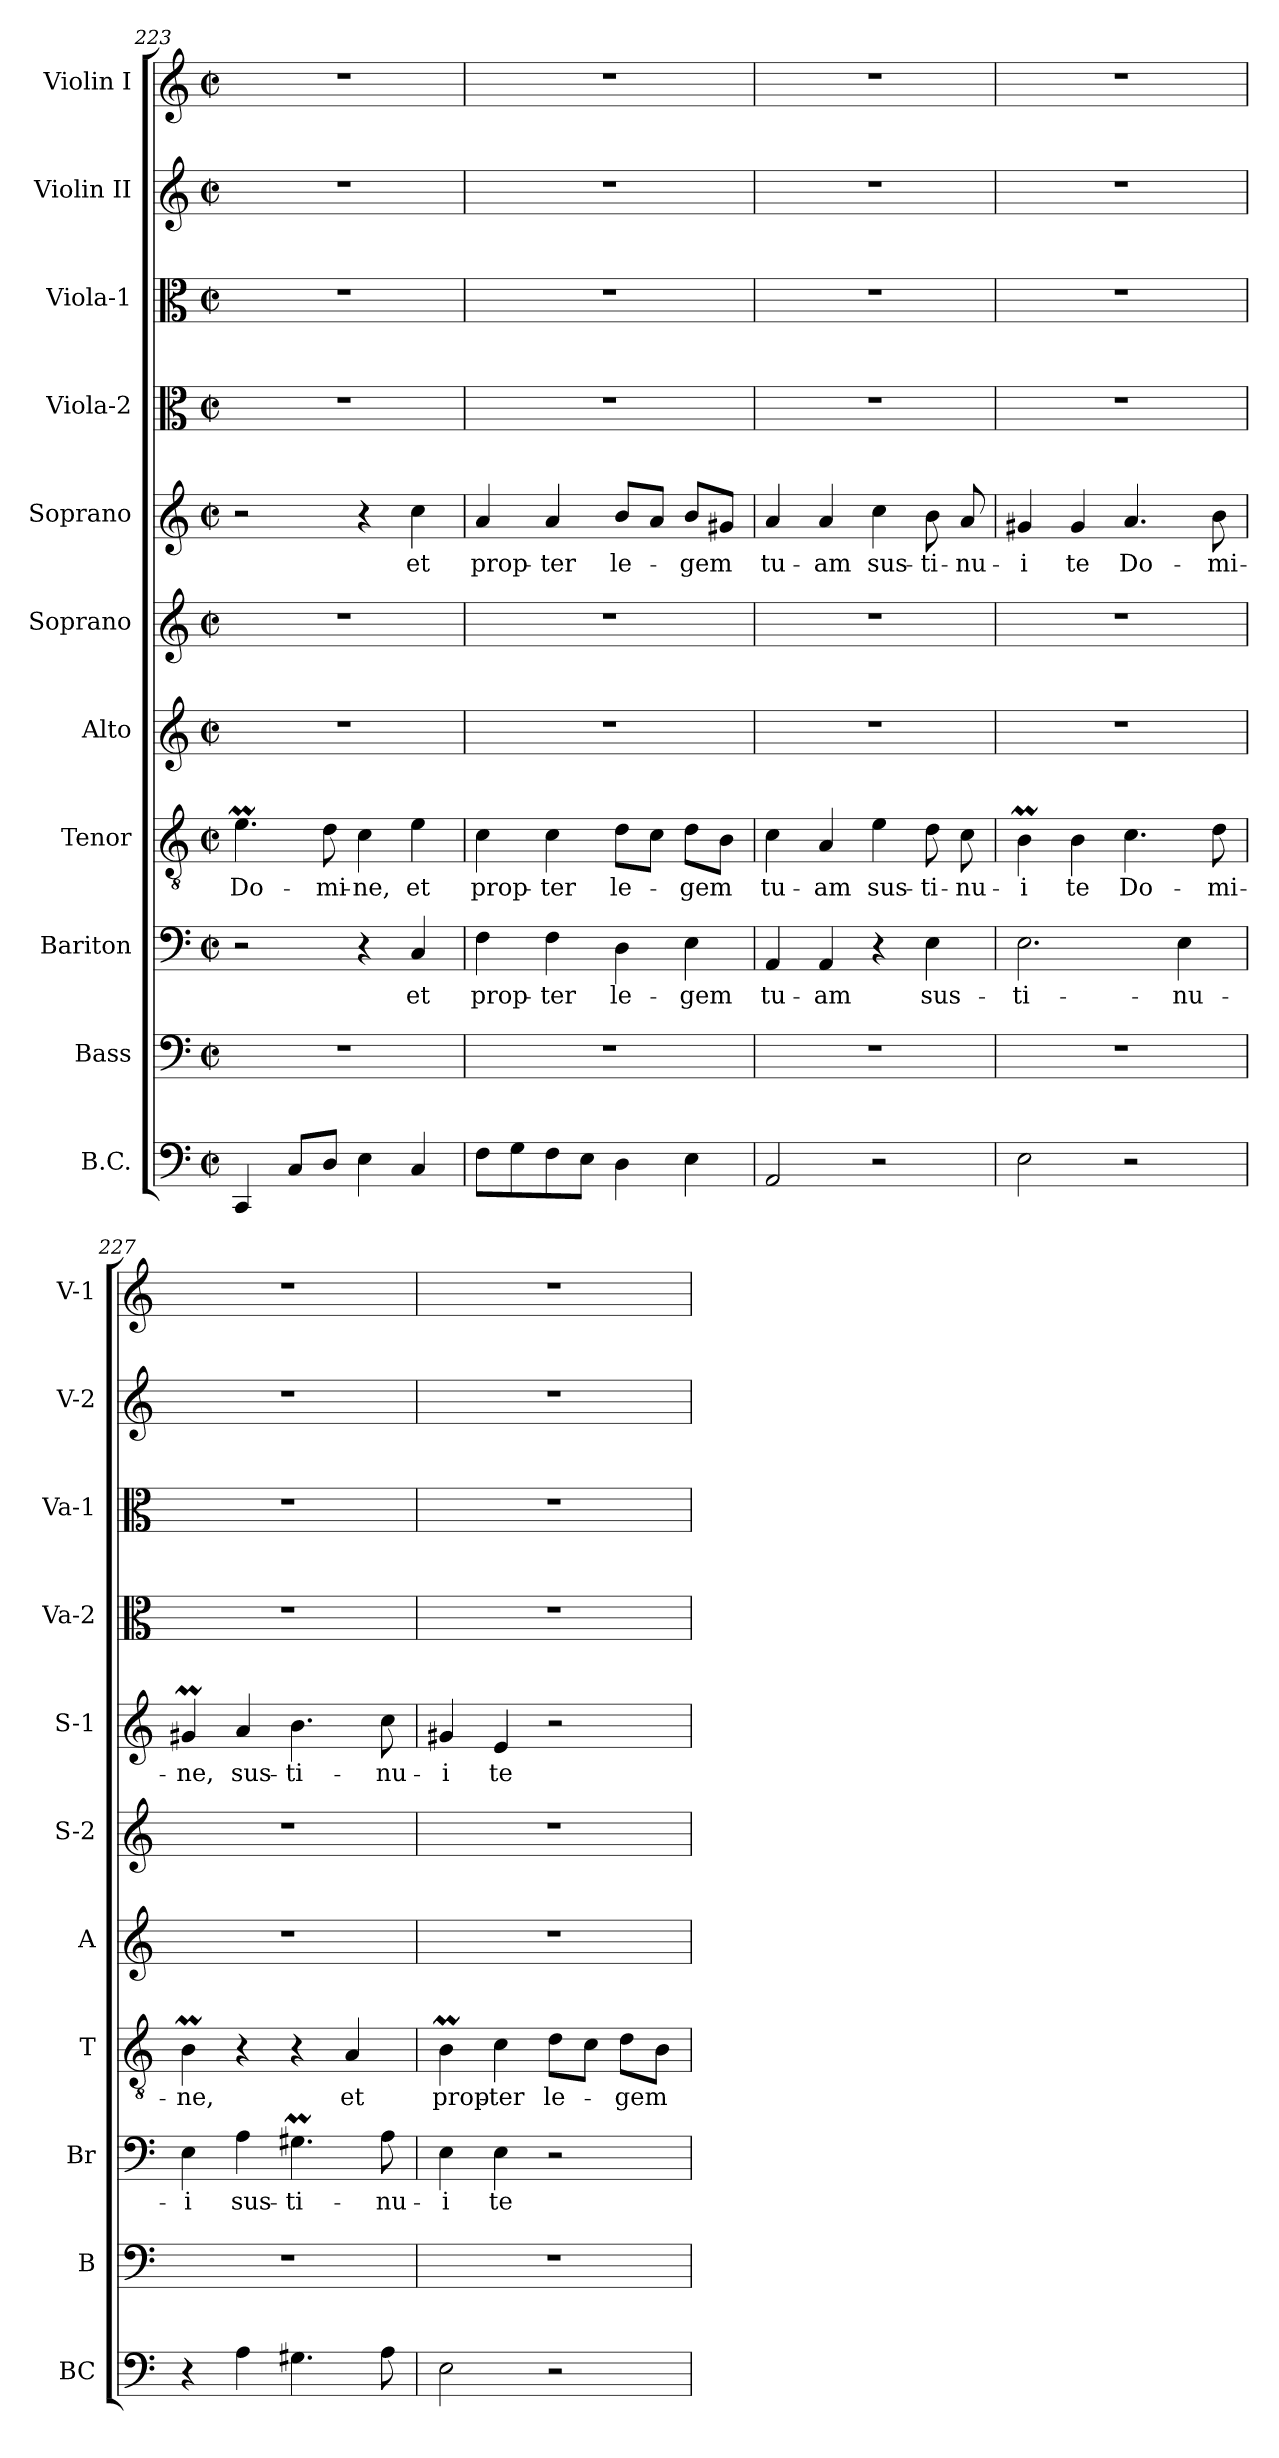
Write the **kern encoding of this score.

**kern	**kern	**kern	**text	**kern	**text	**kern	**kern	**kern	**text	**kern	**kern	**kern	**kern
*part11	*part10	*part9	*part9	*part8	*part8	*part7	*part6	*part5	*part5	*part4	*part3	*part2	*part1
*staff11	*staff10	*staff9	*staff9	*staff8	*staff8	*staff7	*staff6	*staff5	*staff5	*staff4	*staff3	*staff2	*staff1
*I"B.C.	*I"Bass	*I"Bariton	*	*I"Tenor	*	*I"Alto	*I"Soprano	*I"Soprano	*	*I"Viola-2	*I"Viola-1	*I"Violin II	*I"Violin I
*I'BC	*I'B	*I'Br	*	*I'T	*	*I'A	*I'S-2	*I'S-1	*	*I'Va-2	*I'Va-1	*I'V-2	*I'V-1
*clefF4	*clefF4	*clefF4	*	*clefGv2	*	*clefG2	*clefG2	*clefG2	*	*clefC3	*clefC3	*clefG2	*clefG2
*k[]	*k[]	*k[]	*	*k[]	*	*k[]	*k[]	*k[]	*	*k[]	*k[]	*k[]	*k[]
*C:	*C:	*C:	*	*C:	*	*C:	*C:	*C:	*	*C:	*C:	*C:	*C:
*M2/2	*M2/2	*M2/2	*	*M2/2	*	*M2/2	*M2/2	*M2/2	*	*M2/2	*M2/2	*M2/2	*M2/2
*met(c|)	*met(c|)	*met(c|)	*	*met(c|)	*	*met(c|)	*met(c|)	*met(c|)	*	*met(c|)	*met(c|)	*met(c|)	*met(c|)
=223	=223	=223	=223	=223	=223	=223	=223	=223	=223	=223	=223	=223	=223
!	!	!	!	!	!LO:LY:b	!	!	!	!	!	!	!	!
4CC/	1r	2r	.	4.em\	Do-	1r	1r	2r	.	1r	1r	1r	1r
8C/L	.	.	.	.	.	.	.	.	.	.	.	.	.
!	!	!	!	!	!LO:LY:b	!	!	!	!	!	!	!	!
8D/J	.	.	.	8d\	-mi-	.	.	.	.	.	.	.	.
!	!	!	!	!	!LO:LY:b	!	!	!	!	!	!	!	!
4E\	.	4r	.	4c\	-ne,	.	.	4r	.	.	.	.	.
!	!	!	!LO:LY:b	!	!LO:LY:b	!	!	!	!LO:LY:b	!	!	!	!
4C/	.	4C/	et	4e\	et	.	.	4cc\	et	.	.	.	.
!!LO:PB:g=z
=224	=224	=224	=224	=224	=224	=224	=224	=224	=224	=224	=224	=224	=224
!	!	!	!LO:LY:b	!	!LO:LY:b	!	!	!	!LO:LY:b	!	!	!	!
8F\L	1r	4F\	prop-	4c\	prop-	1r	1r	4a/	prop-	1r	1r	1r	1r
8G\	.	.	.	.	.	.	.	.	.	.	.	.	.
!	!	!	!LO:LY:b	!	!LO:LY:b	!	!	!	!LO:LY:b	!	!	!	!
8F\	.	4F\	-ter	4c\	-ter	.	.	4a/	-ter	.	.	.	.
8E\J	.	.	.	.	.	.	.	.	.	.	.	.	.
!	!	!	!LO:LY:b	!	!LO:LY:b	!	!	!	!LO:LY:b	!	!	!	!
4D\	.	4D\	le-	8d\L	le-	.	.	8b/L	le-	.	.	.	.
.	.	.	.	8c\J	.	.	.	8a/J	.	.	.	.	.
!	!	!	!LO:LY:b	!	!LO:LY:b	!	!	!	!LO:LY:b	!	!	!	!
4E\	.	4E\	-gem	8d\L	-gem	.	.	8b/L	-gem	.	.	.	.
.	.	.	.	8B\J	.	.	.	8g#X/J	.	.	.	.	.
=225	=225	=225	=225	=225	=225	=225	=225	=225	=225	=225	=225	=225	=225
!	!	!	!LO:LY:b	!	!LO:LY:b	!	!	!	!LO:LY:b	!	!	!	!
2AA/	1r	4AA/	tu-	4c\	tu-	1r	1r	4a/	tu-	1r	1r	1r	1r
!	!	!	!LO:LY:b	!	!LO:LY:b	!	!	!	!LO:LY:b	!	!	!	!
.	.	4AA/	-am	4A/	-am	.	.	4a/	-am	.	.	.	.
!	!	!	!	!	!LO:LY:b	!	!	!	!LO:LY:b	!	!	!	!
2r	.	4r	.	4e\	sus-	.	.	4cc\	sus-	.	.	.	.
!	!	!	!LO:LY:b	!	!LO:LY:b	!	!	!	!LO:LY:b	!	!	!	!
.	.	4E\	sus-	8d\	-ti-	.	.	8b\	-ti-	.	.	.	.
!	!	!	!	!	!LO:LY:b	!	!	!	!LO:LY:b	!	!	!	!
.	.	.	.	8c\	-nu-	.	.	8a/	-nu-	.	.	.	.
=226	=226	=226	=226	=226	=226	=226	=226	=226	=226	=226	=226	=226	=226
!	!	!	!LO:LY:b	!	!LO:LY:b	!	!	!	!LO:LY:b	!	!	!	!
2E\	1r	2.E\	-ti-	4Bm\	-i	1r	1r	4g#X/	-i	1r	1r	1r	1r
!	!	!	!	!	!LO:LY:b	!	!	!	!LO:LY:b	!	!	!	!
.	.	.	.	4B\	te	.	.	4g#/	te	.	.	.	.
!	!	!	!	!	!LO:LY:b	!	!	!	!LO:LY:b	!	!	!	!
2r	.	.	.	4.c\	Do-	.	.	4.a/	Do-	.	.	.	.
!	!	!	!LO:LY:b	!	!	!	!	!	!	!	!	!	!
.	.	4E\	-nu-	.	.	.	.	.	.	.	.	.	.
!	!	!	!	!	!LO:LY:b	!	!	!	!LO:LY:b	!	!	!	!
.	.	.	.	8d\	-mi-	.	.	8b\	-mi-	.	.	.	.
=227	=227	=227	=227	=227	=227	=227	=227	=227	=227	=227	=227	=227	=227
!	!	!	!LO:LY:b	!	!LO:LY:b	!	!	!	!LO:LY:b	!	!	!	!
4r	1r	4E\	-i	4Bm\	-ne,	1r	1r	4g#Xm/	-ne,	1r	1r	1r	1r
!	!	!	!LO:LY:b	!	!	!	!	!	!LO:LY:b	!	!	!	!
4A\	.	4A\	sus-	4r	.	.	.	4a/	sus-	.	.	.	.
!	!	!	!LO:LY:b	!	!	!	!	!	!LO:LY:b	!	!	!	!
4.G#X\	.	4.G#Xm\	-ti-	4r	.	.	.	4.b\	-ti-	.	.	.	.
!	!	!	!	!	!LO:LY:b	!	!	!	!	!	!	!	!
.	.	.	.	4A/	et	.	.	.	.	.	.	.	.
!	!	!	!LO:LY:b	!	!	!	!	!	!LO:LY:b	!	!	!	!
8A\	.	8A\	-nu-	.	.	.	.	8cc\	-nu-	.	.	.	.
=228	=228	=228	=228	=228	=228	=228	=228	=228	=228	=228	=228	=228	=228
!	!	!	!LO:LY:b	!	!LO:LY:b	!	!	!	!LO:LY:b	!	!	!	!
2E\	1r	4E\	-i	4Bm\	prop-	1r	1r	4g#X/	-i	1r	1r	1r	1r
!	!	!	!LO:LY:b	!	!LO:LY:b	!	!	!	!LO:LY:b	!	!	!	!
.	.	4E\	te	4c\	-ter	.	.	4e/	te	.	.	.	.
!	!	!	!	!	!LO:LY:b	!	!	!	!	!	!	!	!
2r	.	2r	.	8d\L	le-	.	.	2r	.	.	.	.	.
.	.	.	.	8c\J	.	.	.	.	.	.	.	.	.
!	!	!	!	!	!LO:LY:b	!	!	!	!	!	!	!	!
.	.	.	.	8d\L	-gem	.	.	.	.	.	.	.	.
.	.	.	.	8B\J	.	.	.	.	.	.	.	.	.
=	=	=	=	=	=	=	=	=	=	=	=	=	=
*-	*-	*-	*-	*-	*-	*-	*-	*-	*-	*-	*-	*-	*-
